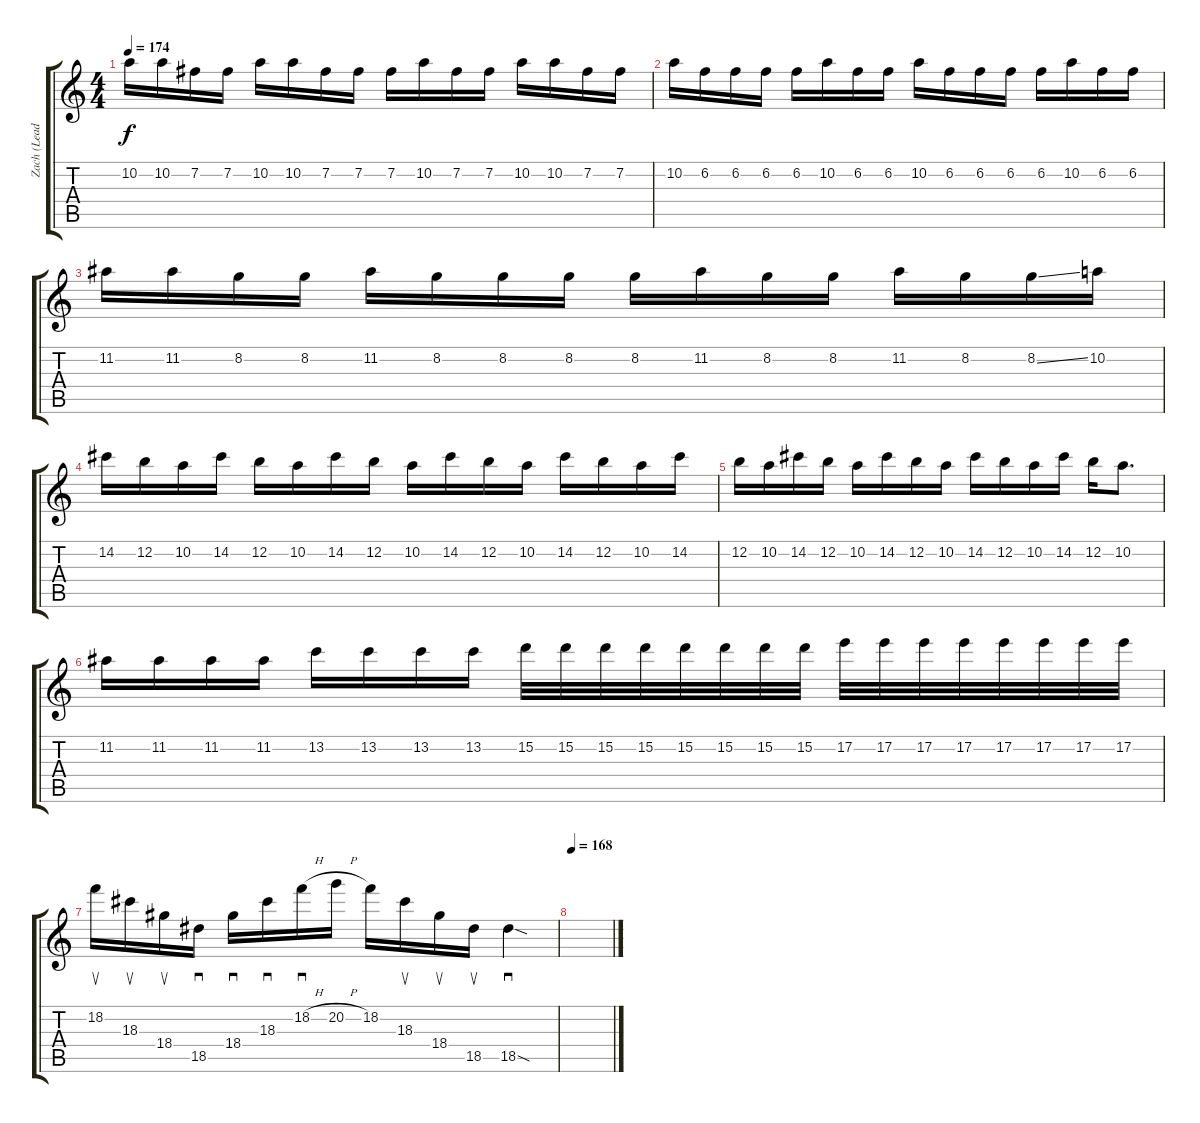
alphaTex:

\track ("Zach (Lead)" "Zach (Lead") {instrument overdrivenguitar}
\staff {score tabs}
\tuning (E4 B3 G3 D3 A2 D2) {hide}
\ts (4 4)
\tempo 174
\clef g2
\ks c
10.2.16{dy f} 10.2.16 7.2.16 7.2.16 10.2.16 10.2.16 7.2.16 7.2.16 7.2.16 10.2.16 7.2.16 7.2.16 10.2.16 10.2.16 7.2.16 7.2.16 |
10.2.16 6.2.16 6.2.16 6.2.16 6.2.16 10.2.16 6.2.16 6.2.16 10.2.16 6.2.16 6.2.16 6.2.16 6.2.16 10.2.16 6.2.16 6.2.16 |
11.2.16 11.2.16 8.2.16 8.2.16 11.2.16 8.2.16 8.2.16 8.2.16 8.2.16 11.2.16 8.2.16 8.2.16 11.2.16 8.2.16 8.2{ss}.16 10.2.16 |
14.2.16 12.2.16 10.2.16 14.2.16 12.2.16 10.2.16 14.2.16 12.2.16 10.2.16 14.2.16 12.2.16 10.2.16 14.2.16 12.2.16 10.2.16 14.2.16 |
12.2.16 10.2.16 14.2.16 12.2.16 10.2.16 14.2.16 12.2.16 10.2.16 14.2.16 12.2.16 10.2.16 14.2.16 12.2.16 10.2.8{d} |
11.2.16 11.2.16 11.2.16 11.2.16 13.2.16 13.2.16 13.2.16 13.2.16 15.2.32 15.2.32 15.2.32 15.2.32 15.2.32 15.2.32 15.2.32 15.2.32 17.2.32 17.2.32 17.2.32 17.2.32 17.2.32 17.2.32 17.2.32 17.2.32 |
18.2.16{su} 18.3.16{su} 18.4.16{su} 18.5.16{sd} 18.4.16{sd} 18.3.16{sd} 18.2{h}.16{sd} 20.2{h}.16 18.2.16 18.3.16{su} 18.4.16{su} 18.5.16{su} 18.5{sod}.4{sd} |
\tempo 168
